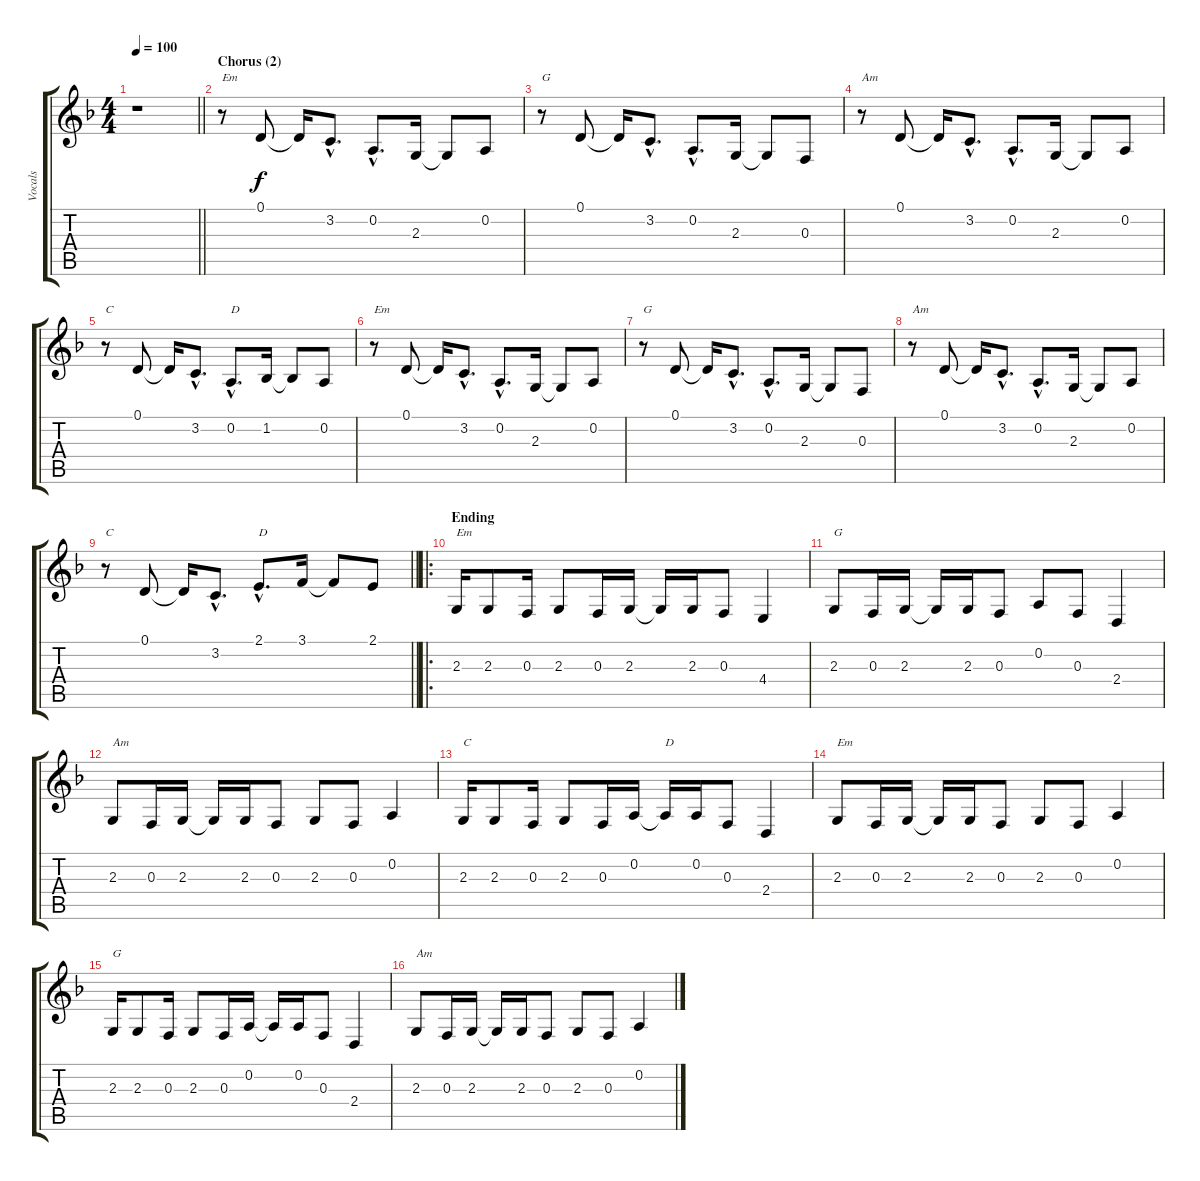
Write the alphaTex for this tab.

\track ("Vocals" "Vocals") {instrument sopranosax}
\staff {score tabs}
\tuning (D4 A3 F3 C3 G2 D2) {hide}
\ts (4 4)
\tempo 100
\clef g2
\barLineRight lightlight
\ks dminor
r.1{dy f} |
\section ("" "Chorus (2)")
r.8{txt "Em"} 0.1.8 0.1{t}.16 3.2{hac}.8{d} 0.2{hac}.8{d} 2.3.16 2.3{t}.8 0.2.8 |
r.8{txt "G"} 0.1.8 0.1{t}.16 3.2{hac}.8{d} 0.2{hac}.8{d} 2.3.16 2.3{t}.8 0.3.8 |
r.8{txt "Am"} 0.1.8 0.1{t}.16 3.2{hac}.8{d} 0.2{hac}.8{d} 2.3.16 2.3{t}.8 0.2.8 |
r.8{txt "C"} 0.1.8 0.1{t}.16 3.2{hac}.8{d} 0.2{hac}.8{d txt "D"} 1.2.16 1.2{t}.8 0.2.8 |
r.8{txt "Em"} 0.1.8 0.1{t}.16 3.2{hac}.8{d} 0.2{hac}.8{d} 2.3.16 2.3{t}.8 0.2.8 |
r.8{txt "G"} 0.1.8 0.1{t}.16 3.2{hac}.8{d} 0.2{hac}.8{d} 2.3.16 2.3{t}.8 0.3.8 |
r.8{txt "Am"} 0.1.8 0.1{t}.16 3.2{hac}.8{d} 0.2{hac}.8{d} 2.3.16 2.3{t}.8 0.2.8 |
\barLineRight lightlight
r.8{txt "C"} 0.1.8 0.1{t}.16 3.2{hac}.8{d} 2.1{hac}.8{d txt "D"} 3.1.16 3.1{t}.8 2.1.8 |
\ro
\section ("" "Ending")
2.3.16{txt "Em"} 2.3.8 0.3.16 2.3.8 0.3.16 2.3.16 2.3{t}.16 2.3.16 0.3.8 4.4.4 |
2.3.8{txt "G"} 0.3.16 2.3.16 2.3{t}.16 2.3.16 0.3.8 0.2.8 0.3.8 2.4.4 |
2.3.8{txt "Am"} 0.3.16 2.3.16 2.3{t}.16 2.3.16 0.3.8 2.3.8 0.3.8 0.2.4 |
2.3.16{txt "C"} 2.3.8 0.3.16 2.3.8 0.3.16 0.2.16 0.2{t}.16{txt "D"} 0.2.16 0.3.8 2.4.4 |
2.3.8{txt "Em"} 0.3.16 2.3.16 2.3{t}.16 2.3.16 0.3.8 2.3.8 0.3.8 0.2.4 |
2.3.16{txt "G"} 2.3.8 0.3.16 2.3.8 0.3.16 0.2.16 0.2{t}.16 0.2.16 0.3.8 2.4.4 |
2.3.8{txt "Am"} 0.3.16 2.3.16 2.3{t}.16 2.3.16 0.3.8 2.3.8 0.3.8 0.2.4
